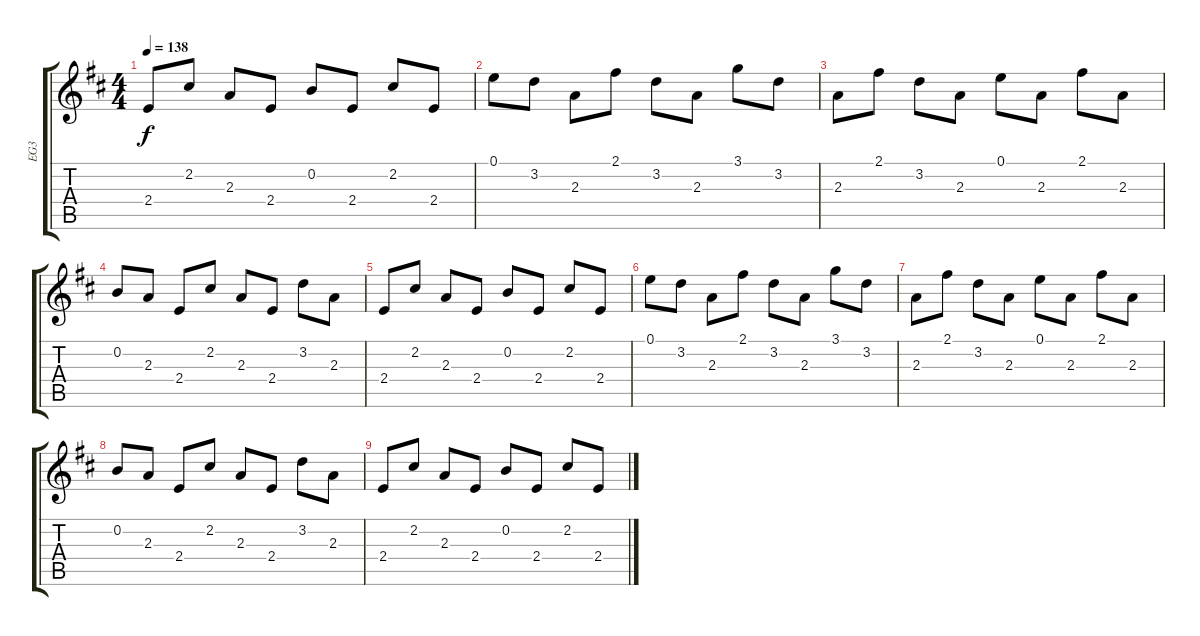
\track ("EG3" "EG3") {instrument electricguitarclean}
\staff {score tabs}
\tuning (E4 B3 G3 D3 A2 E2) {hide}
\ts (4 4)
\tempo 138
\clef g2
\ks d
2.4.8{dy f} 2.2.8 2.3.8 2.4.8 0.2.8 2.4.8 2.2.8 2.4.8 |
0.1.8 3.2.8 2.3.8 2.1.8 3.2.8 2.3.8 3.1.8 3.2.8 |
2.3.8 2.1.8 3.2.8 2.3.8 0.1.8 2.3.8 2.1.8 2.3.8 |
0.2.8 2.3.8 2.4.8 2.2.8 2.3.8 2.4.8 3.2.8 2.3.8 |
2.4.8 2.2.8 2.3.8 2.4.8 0.2.8 2.4.8 2.2.8 2.4.8 |
0.1.8 3.2.8 2.3.8 2.1.8 3.2.8 2.3.8 3.1.8 3.2.8 |
2.3.8 2.1.8 3.2.8 2.3.8 0.1.8 2.3.8 2.1.8 2.3.8 |
0.2.8 2.3.8 2.4.8 2.2.8 2.3.8 2.4.8 3.2.8 2.3.8 |
2.4.8 2.2.8 2.3.8 2.4.8 0.2.8 2.4.8 2.2.8 2.4.8
